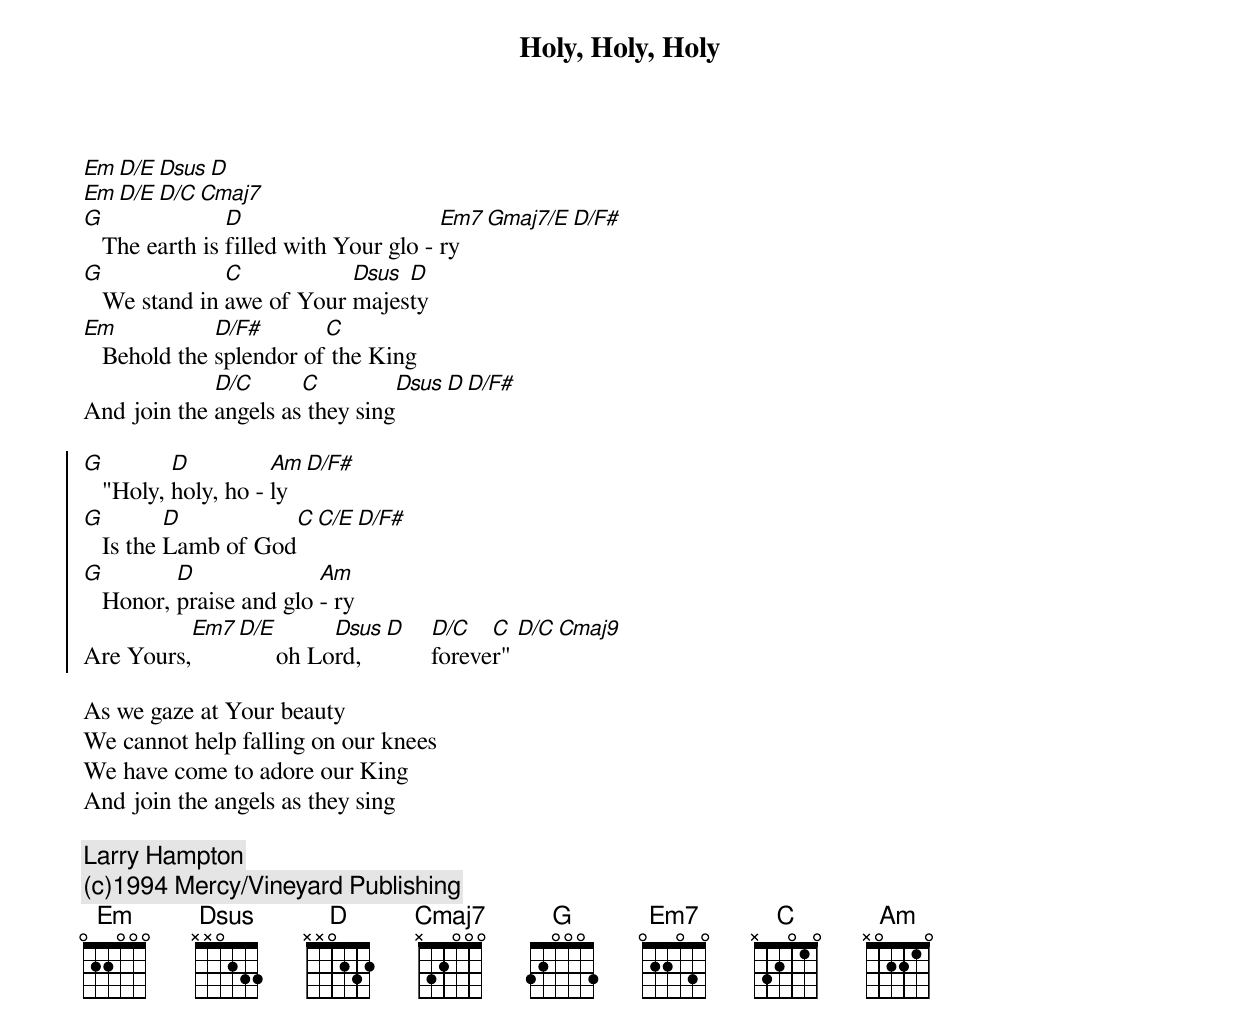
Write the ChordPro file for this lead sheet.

{title:Holy, Holy, Holy}
[Em][D/E][Dsus][D]
[Em][D/E][D/C][Cmaj7]
[G]   The earth is [D]filled with Your glo - [Em7]ry[Gmaj7/E][D/F#]
[G]   We stand in [C]awe of Your [Dsus]majes[D]ty
[Em]   Behold the [D/F#]splendor of[C] the King
And join the [D/C]angels as[C] they sing[Dsus][D][D/F#]

{start_of_chorus}
[G]   "Holy, [D]holy, ho - [Am]ly[D/F#]
[G]   Is the [D]Lamb of God[C][C/E][D/F#]
[G]   Honor, [D]praise and glo [Am]- ry
Are Yours,[Em7][D/E]      oh Lo[Dsus]rd,[D]    [D/C]foreve[C]r" [D/C][Cmaj9]
{end_of_chorus}

As we gaze at Your beauty
We cannot help falling on our knees
We have come to adore our King
And join the angels as they sing

{comment:Larry Hampton}
{comment:(c)1994 Mercy/Vineyard Publishing}
